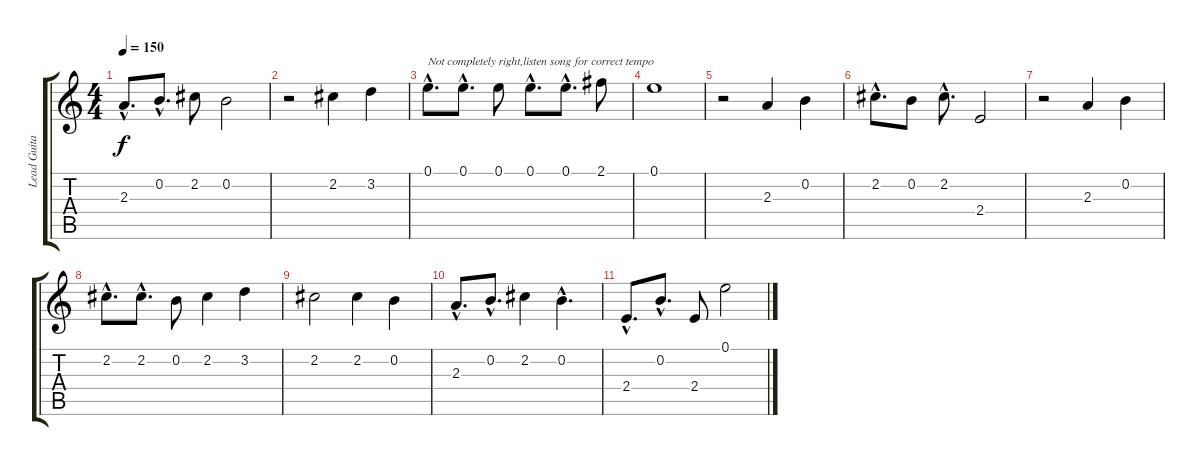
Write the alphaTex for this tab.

\track ("Lead Guitar" "Lead Guita") {instrument electricguitarclean}
\staff {score tabs}
\tuning (E4 B3 G3 D3 A2 E2) {hide}
\ts (4 4)
\tempo 150
\clef g2
\ks c
2.3{hac}.8{d dy f} 0.2{hac}.8{d} 2.2.8 0.2.2 |
r.2 2.2.4 3.2.4 |
0.1{hac}.8{d txt "Not completely right,listen song for correct tempo"} 0.1{hac}.8{d} 0.1.8 0.1{hac}.8{d} 0.1{hac}.8{d} 2.1.8 |
0.1.1 |
r.2 2.3.4 0.2.4 |
2.2{hac}.8{d} 0.2.8 2.2{hac}.8{d} 2.4.2 |
r.2 2.3.4 0.2.4 |
2.2{hac}.8{d} 2.2{hac}.8{d} 0.2.8 2.2.4 3.2.4 |
2.2.2 2.2.4 0.2.4 |
2.3{hac}.8{d} 0.2{hac}.8{d} 2.2.4 0.2{hac}.4{d} |
2.4{hac}.8{d} 0.2{hac}.8{d} 2.4.8 0.1.2
